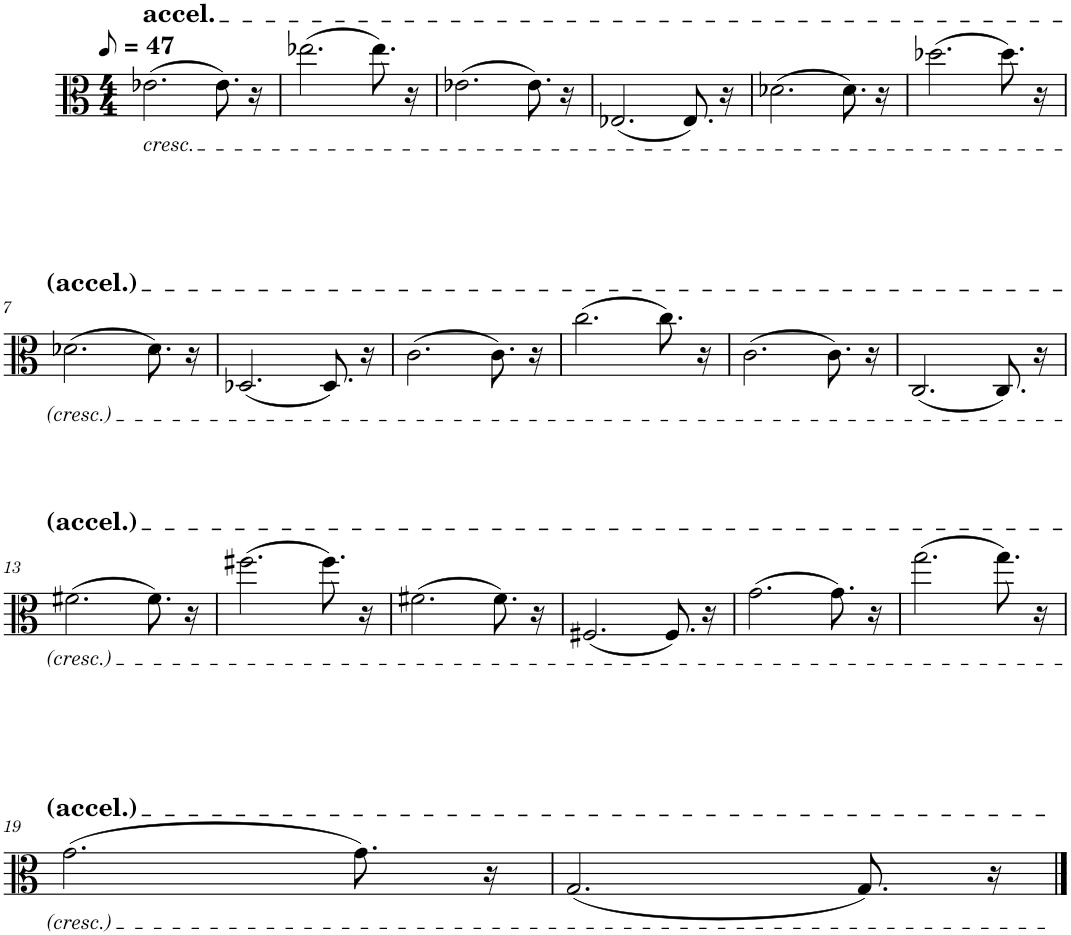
**kern
*part1
*staff1
*I"Viola
*I'Vla.
*clefC3
*k[]
*M4/4
*MM24
=1
!LO:TX:b:i:t=cresc.
!LO:TX:a:t=accel.
(2.e-X\
8.e-\)
16r
=2
(2.ee-X\
8.ee-\)
16r
=3
(2.e-X\
8.e-\)
16r
=4
(2.E-X/
8.E-/)
16r
=5
(2.d-X\
8.d-\)
16r
=6
(2.dd-X\
8.dd-\)
16r
!!LO:LB:g=z
=7
(2.d-X\
8.d-\)
16r
=8
(2.D-X/
8.D-/)
16r
=9
(2.c\
8.c\)
16r
=10
(2.cc\
8.cc\)
16r
=11
(2.c\
8.c\)
16r
=12
(2.C/
8.C/)
16r
!!LO:LB:g=z
=13
(2.f#X\
8.f#\)
16r
=14
(2.ff#X\
8.ff#\)
16r
=15
(2.f#X\
8.f#\)
16r
=16
(2.F#X/
8.F#/)
16r
=17
(2.g\
8.g\)
16r
=18
(2.gg\
8.gg\)
16r
!!LO:LB:g=z
=19
(2.g\
8.g\)
16r
=20
(2.G/
8.G/)
16r
==
*-
